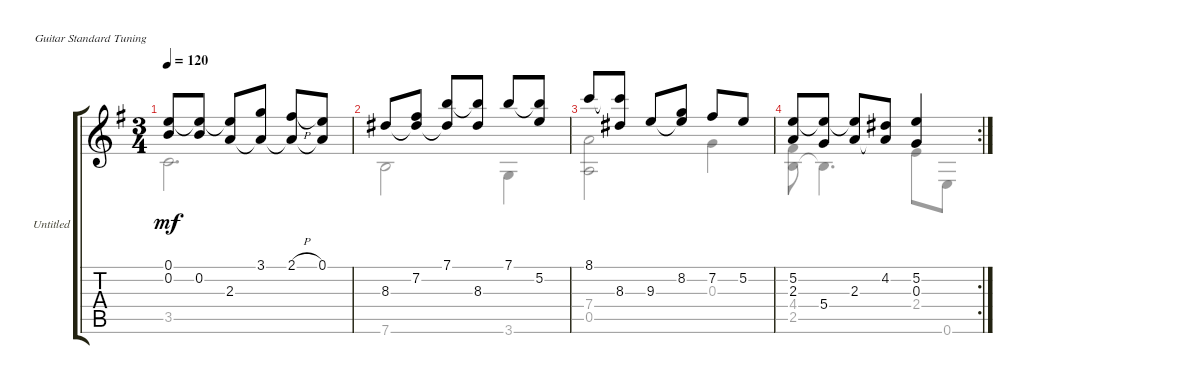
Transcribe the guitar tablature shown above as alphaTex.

\bracketExtendMode groupsimilarinstruments
\firstSystemTrackNameOrientation horizontal
\otherSystemsTrackNameOrientation horizontal
\track ("Untitled" "Untitled") {instrument acousticguitarnylon}
\staff {score tabs}
\tuning (E4 B3 G3 D3 A2 E2)
\voice
\ts (3 4)
\tempo 120
\clef g2
\ks eminor
(0.1 0.2{t}).8{dy mf} (0.1{t} 0.2).8 (0.1{t} 2.3).8 (3.1 2.3{t}).8 (2.1{h} 2.3{t}).8 (0.1 2.3{t}).8 |
8.3.8 (7.2 8.3{t}).8 (7.1 8.3{t}).8 (7.1{t} 8.3).8 7.1.8 (7.1{t} 5.2).8 |
8.1.8 (8.1{t} 8.3).8 9.3.8 (8.2 9.3{t}).8 7.2.8 5.2.8 |
\rc 2
(5.2 2.3).8 (5.2{t} 5.4).8 (5.2{t} 2.3).8 (4.2 2.3{t}).8 (5.2 0.3).4
\voice
\clef g2
\ottava regular
\simile none
\ks eminor
3.5.2{d dy mf} |
7.6.2 3.6.4 |
(7.4 0.5).2 0.3.4 |
(4.4 2.5).8 2.5{t}.4{d} 2.4.8 0.6.8
